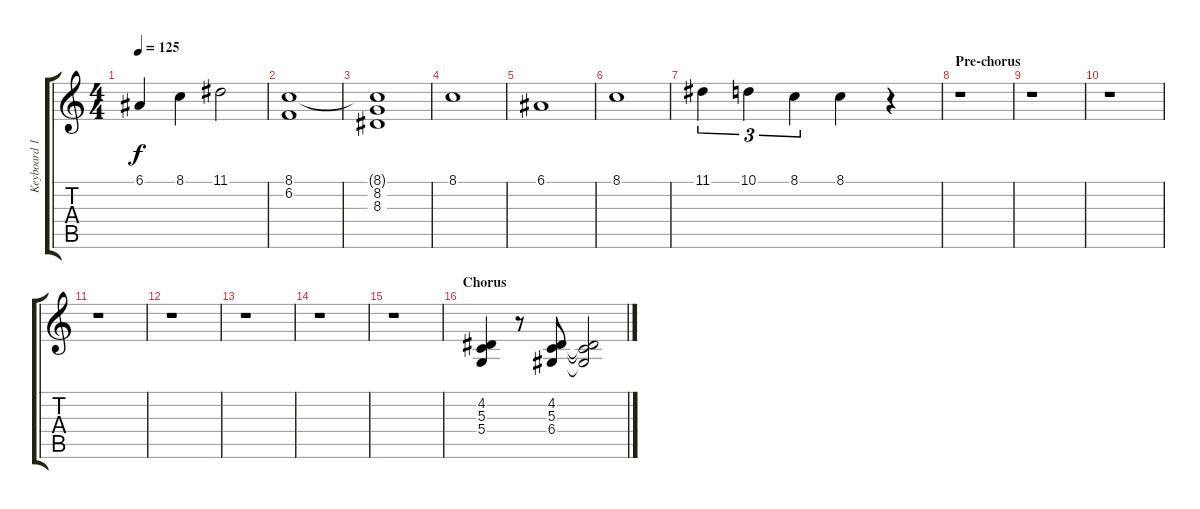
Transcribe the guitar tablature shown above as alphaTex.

\track ("Keyboard 1" "Keyboard 1") {instrument synthstrings1}
\staff {score tabs}
\tuning (E4 B3 G3 D3 A2 E2) {hide}
\ts (4 4)
\tempo 125
\clef g2
\ks c
6.1.4{dy f} 8.1.4 11.1.2 |
(8.1 6.2).1 |
(8.1{t} 8.2 8.3).1 |
8.1.1 |
6.1.1 |
8.1.1 |
11.1.4{tu (3 2)} 10.1.4{tu (3 2)} 8.1.4{tu (3 2)} 8.1.4 r.4 |
\section ("" "Pre-chorus")
r.1 |
r.1 |
r.1 |
r.1 |
r.1 |
r.1 |
r.1 |
r.1 |
\section ("" "Chorus")
(4.2 5.3 5.4).4 r.8 (4.2 5.3 6.4).8 (4.2{t} 5.3{t} 6.4{t}).2
